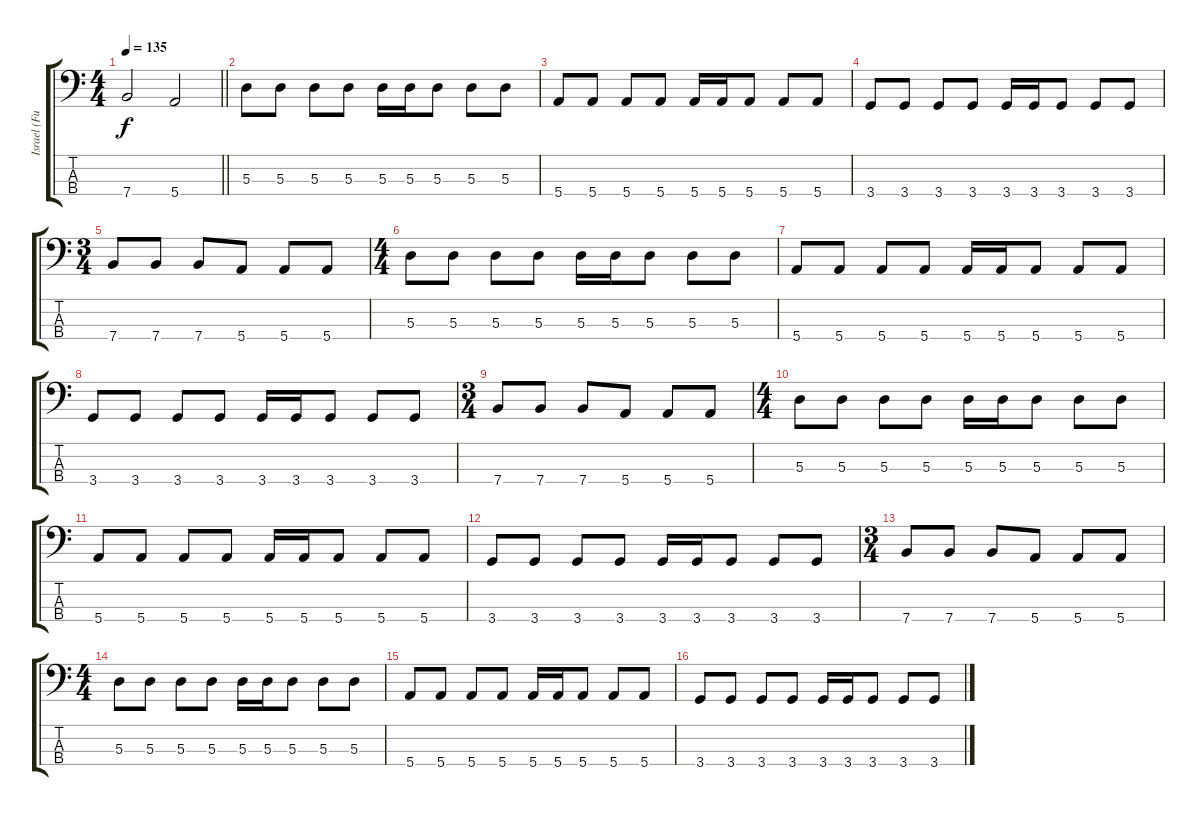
\track ("Israel (FuzZ)" "Israel (Fu") {instrument electricbassfinger}
\staff {score tabs}
\tuning (G2 D2 A1 E1) {hide}
\ts (4 4)
\tempo 135
\clef f4
\barLineRight lightlight
\ks c
7.4.2{dy f} 5.4.2 |
5.3.8 5.3.8 5.3.8 5.3.8 5.3.16 5.3.16 5.3.8 5.3.8 5.3.8 |
5.4.8 5.4.8 5.4.8 5.4.8 5.4.16 5.4.16 5.4.8 5.4.8 5.4.8 |
3.4.8 3.4.8 3.4.8 3.4.8 3.4.16 3.4.16 3.4.8 3.4.8 3.4.8 |
\ts (3 4)
7.4.8 7.4.8 7.4.8 5.4.8 5.4.8 5.4.8 |
\ts (4 4)
5.3.8 5.3.8 5.3.8 5.3.8 5.3.16 5.3.16 5.3.8 5.3.8 5.3.8 |
5.4.8 5.4.8 5.4.8 5.4.8 5.4.16 5.4.16 5.4.8 5.4.8 5.4.8 |
3.4.8 3.4.8 3.4.8 3.4.8 3.4.16 3.4.16 3.4.8 3.4.8 3.4.8 |
\ts (3 4)
7.4.8 7.4.8 7.4.8 5.4.8 5.4.8 5.4.8 |
\ts (4 4)
5.3.8 5.3.8 5.3.8 5.3.8 5.3.16 5.3.16 5.3.8 5.3.8 5.3.8 |
5.4.8 5.4.8 5.4.8 5.4.8 5.4.16 5.4.16 5.4.8 5.4.8 5.4.8 |
3.4.8 3.4.8 3.4.8 3.4.8 3.4.16 3.4.16 3.4.8 3.4.8 3.4.8 |
\ts (3 4)
7.4.8 7.4.8 7.4.8 5.4.8 5.4.8 5.4.8 |
\ts (4 4)
5.3.8 5.3.8 5.3.8 5.3.8 5.3.16 5.3.16 5.3.8 5.3.8 5.3.8 |
5.4.8 5.4.8 5.4.8 5.4.8 5.4.16 5.4.16 5.4.8 5.4.8 5.4.8 |
3.4.8 3.4.8 3.4.8 3.4.8 3.4.16 3.4.16 3.4.8 3.4.8 3.4.8
